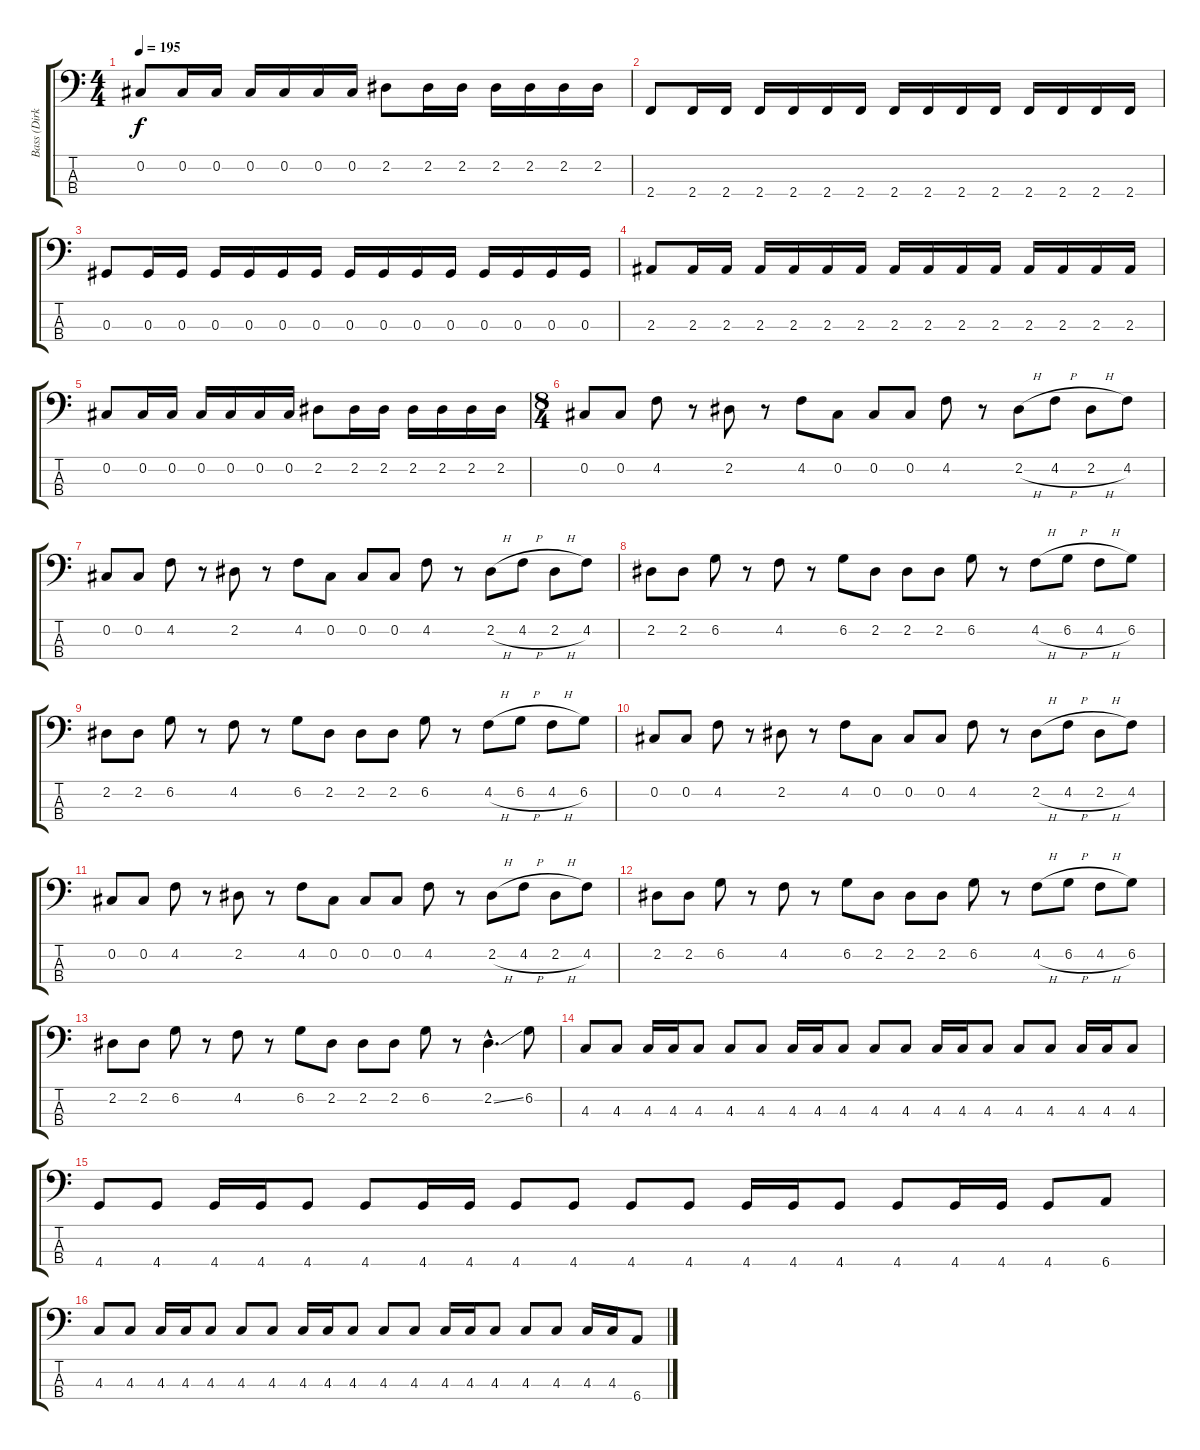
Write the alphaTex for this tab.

\track ("Bass (Dirk)" "Bass (Dirk") {instrument electricbasspick}
\staff {score tabs}
\tuning (Gb2 Db2 Ab1 Eb1) {hide}
\ts (4 4)
\tempo 195
\clef f4
\ks c
0.2.8{dy f} 0.2.16 0.2.16 0.2.16 0.2.16 0.2.16 0.2.16 2.2.8 2.2.16 2.2.16 2.2.16 2.2.16 2.2.16 2.2.16 |
2.4.8 2.4.16 2.4.16 2.4.16 2.4.16 2.4.16 2.4.16 2.4.16 2.4.16 2.4.16 2.4.16 2.4.16 2.4.16 2.4.16 2.4.16 |
0.3.8 0.3.16 0.3.16 0.3.16 0.3.16 0.3.16 0.3.16 0.3.16 0.3.16 0.3.16 0.3.16 0.3.16 0.3.16 0.3.16 0.3.16 |
2.3.8 2.3.16 2.3.16 2.3.16 2.3.16 2.3.16 2.3.16 2.3.16 2.3.16 2.3.16 2.3.16 2.3.16 2.3.16 2.3.16 2.3.16 |
0.2.8 0.2.16 0.2.16 0.2.16 0.2.16 0.2.16 0.2.16 2.2.8 2.2.16 2.2.16 2.2.16 2.2.16 2.2.16 2.2.16 |
\ts (8 4)
0.2.8 0.2.8 4.2.8 r.8 2.2.8 r.8 4.2.8 0.2.8 0.2.8 0.2.8 4.2.8 r.8 2.2{h}.8 4.2{h}.8 2.2{h}.8 4.2.8 |
0.2.8 0.2.8 4.2.8 r.8 2.2.8 r.8 4.2.8 0.2.8 0.2.8 0.2.8 4.2.8 r.8 2.2{h}.8 4.2{h}.8 2.2{h}.8 4.2.8 |
2.2.8 2.2.8 6.2.8 r.8 4.2.8 r.8 6.2.8 2.2.8 2.2.8 2.2.8 6.2.8 r.8 4.2{h}.8 6.2{h}.8 4.2{h}.8 6.2.8 |
2.2.8 2.2.8 6.2.8 r.8 4.2.8 r.8 6.2.8 2.2.8 2.2.8 2.2.8 6.2.8 r.8 4.2{h}.8 6.2{h}.8 4.2{h}.8 6.2.8 |
0.2.8 0.2.8 4.2.8 r.8 2.2.8 r.8 4.2.8 0.2.8 0.2.8 0.2.8 4.2.8 r.8 2.2{h}.8 4.2{h}.8 2.2{h}.8 4.2.8 |
0.2.8 0.2.8 4.2.8 r.8 2.2.8 r.8 4.2.8 0.2.8 0.2.8 0.2.8 4.2.8 r.8 2.2{h}.8 4.2{h}.8 2.2{h}.8 4.2.8 |
2.2.8 2.2.8 6.2.8 r.8 4.2.8 r.8 6.2.8 2.2.8 2.2.8 2.2.8 6.2.8 r.8 4.2{h}.8 6.2{h}.8 4.2{h}.8 6.2.8 |
2.2.8 2.2.8 6.2.8 r.8 4.2.8 r.8 6.2.8 2.2.8 2.2.8 2.2.8 6.2.8 r.8 2.2{ss hac}.4{d} 6.2.8 |
4.3.8 4.3.8 4.3.16 4.3.16 4.3.8 4.3.8 4.3.8 4.3.16 4.3.16 4.3.8 4.3.8 4.3.8 4.3.16 4.3.16 4.3.8 4.3.8 4.3.8 4.3.16 4.3.16 4.3.8 |
4.4.8 4.4.8 4.4.16 4.4.16 4.4.8 4.4.8 4.4.16 4.4.16 4.4.8 4.4.8 4.4.8 4.4.8 4.4.16 4.4.16 4.4.8 4.4.8 4.4.16 4.4.16 4.4.8 6.4.8 |
4.3.8 4.3.8 4.3.16 4.3.16 4.3.8 4.3.8 4.3.8 4.3.16 4.3.16 4.3.8 4.3.8 4.3.8 4.3.16 4.3.16 4.3.8 4.3.8 4.3.8 4.3.16 4.3.16 6.4.8
